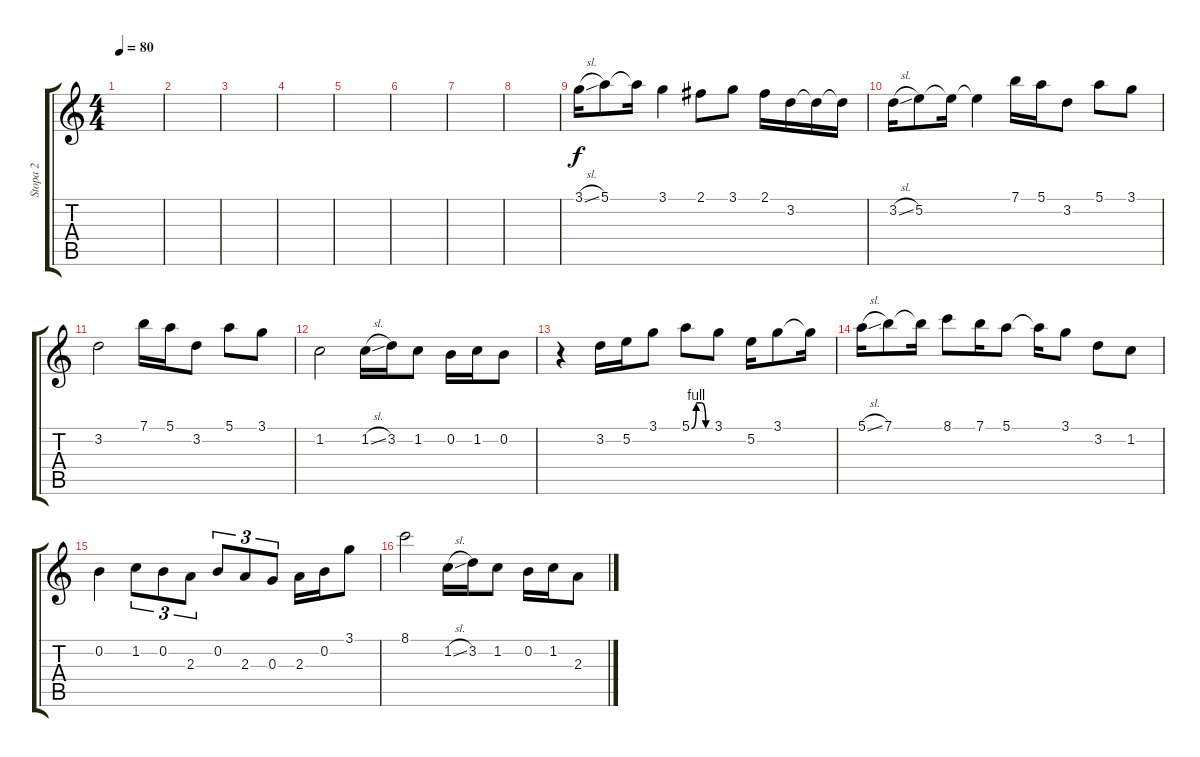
\track ("Stopa 2" "Stopa 2") {instrument distortionguitar}
\staff {score tabs}
\tuning (E4 B3 G3 D3 A2 E2) {hide}
\ts (4 4)
\tempo 80
\clef g2
\ks c
|
|
|
|
|
|
|
|
3.1{sl}.16 5.1.8 5.1{t}.16 3.1.4 2.1.8 3.1.8 2.1.16 3.2.16 3.2{t}.16 3.2{t}.16 |
3.2{sl}.16 5.2.8 5.2{t}.16 5.2{t}.4 7.1.16 5.1.16 3.2.8 5.1.8 3.1.8 |
3.2.2 7.1.16 5.1.16 3.2.8 5.1.8 3.1.8 |
1.2.2 1.2{sl}.16 3.2.16 1.2.8 0.2.16 1.2.16 0.2.8 |
r.4 3.2.16 5.2.16 3.1.8 5.1{be (custom 0 0 15 4 30 4 45 0 60 0)}.8 3.1.8 5.2.16 3.1.8 3.1{t}.16 |
5.1{sl}.16 7.1.8 7.1{t}.16 8.1.8 7.1.16 5.1.8 5.1{t}.16 3.1.8 3.2.8 1.2.8 |
0.2.4 1.2.8{tu (3 2)} 0.2.8{tu (3 2)} 2.3.8{tu (3 2)} 0.2.8{tu (3 2)} 2.3.8{tu (3 2)} 0.3.8{tu (3 2)} 2.3.16 0.2.16 3.1.8 |
8.1.2 1.2{sl}.16 3.2.16 1.2.8 0.2.16 1.2.16 2.3.8
